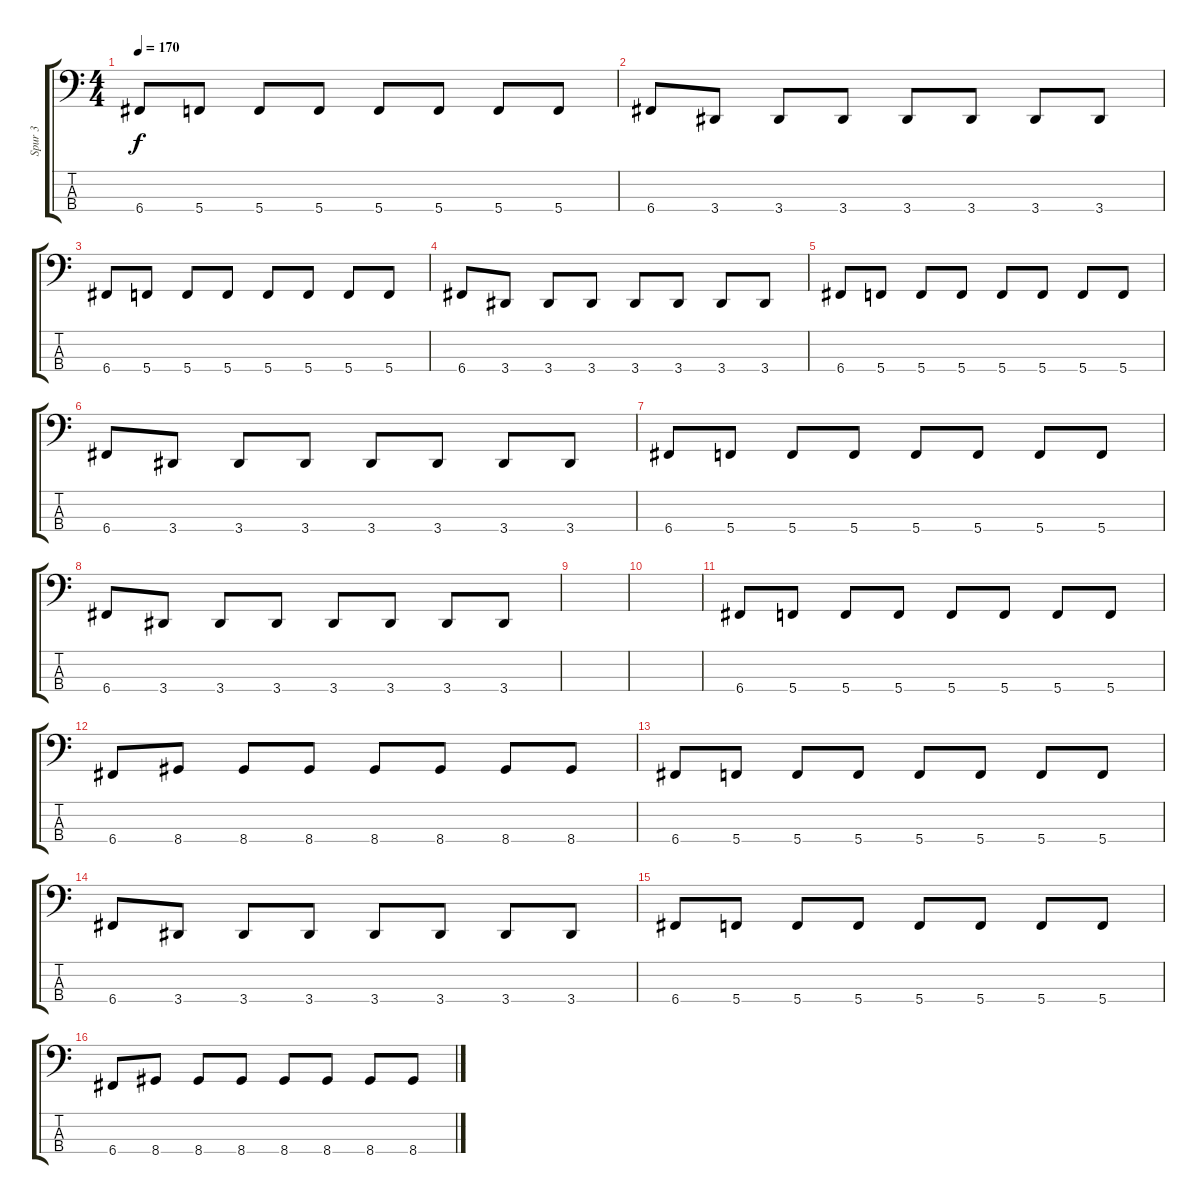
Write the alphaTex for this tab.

\track ("Spur 3" "Spur 3") {instrument electricbasspick}
\staff {score tabs}
\tuning (F2 C2 G1 C1) {hide}
\ts (4 4)
\tempo 170
\clef f4
\ks c
6.4.8{dy f} 5.4.8 5.4.8 5.4.8 5.4.8 5.4.8 5.4.8 5.4.8 |
6.4.8 3.4.8 3.4.8 3.4.8 3.4.8 3.4.8 3.4.8 3.4.8 |
6.4.8 5.4.8 5.4.8 5.4.8 5.4.8 5.4.8 5.4.8 5.4.8 |
6.4.8 3.4.8 3.4.8 3.4.8 3.4.8 3.4.8 3.4.8 3.4.8 |
6.4.8 5.4.8 5.4.8 5.4.8 5.4.8 5.4.8 5.4.8 5.4.8 |
6.4.8 3.4.8 3.4.8 3.4.8 3.4.8 3.4.8 3.4.8 3.4.8 |
6.4.8 5.4.8 5.4.8 5.4.8 5.4.8 5.4.8 5.4.8 5.4.8 |
6.4.8 3.4.8 3.4.8 3.4.8 3.4.8 3.4.8 3.4.8 3.4.8 |
|
|
6.4.8 5.4.8 5.4.8 5.4.8 5.4.8 5.4.8 5.4.8 5.4.8 |
6.4.8 8.4.8 8.4.8 8.4.8 8.4.8 8.4.8 8.4.8 8.4.8 |
6.4.8 5.4.8 5.4.8 5.4.8 5.4.8 5.4.8 5.4.8 5.4.8 |
6.4.8 3.4.8 3.4.8 3.4.8 3.4.8 3.4.8 3.4.8 3.4.8 |
6.4.8 5.4.8 5.4.8 5.4.8 5.4.8 5.4.8 5.4.8 5.4.8 |
6.4.8 8.4.8 8.4.8 8.4.8 8.4.8 8.4.8 8.4.8 8.4.8
